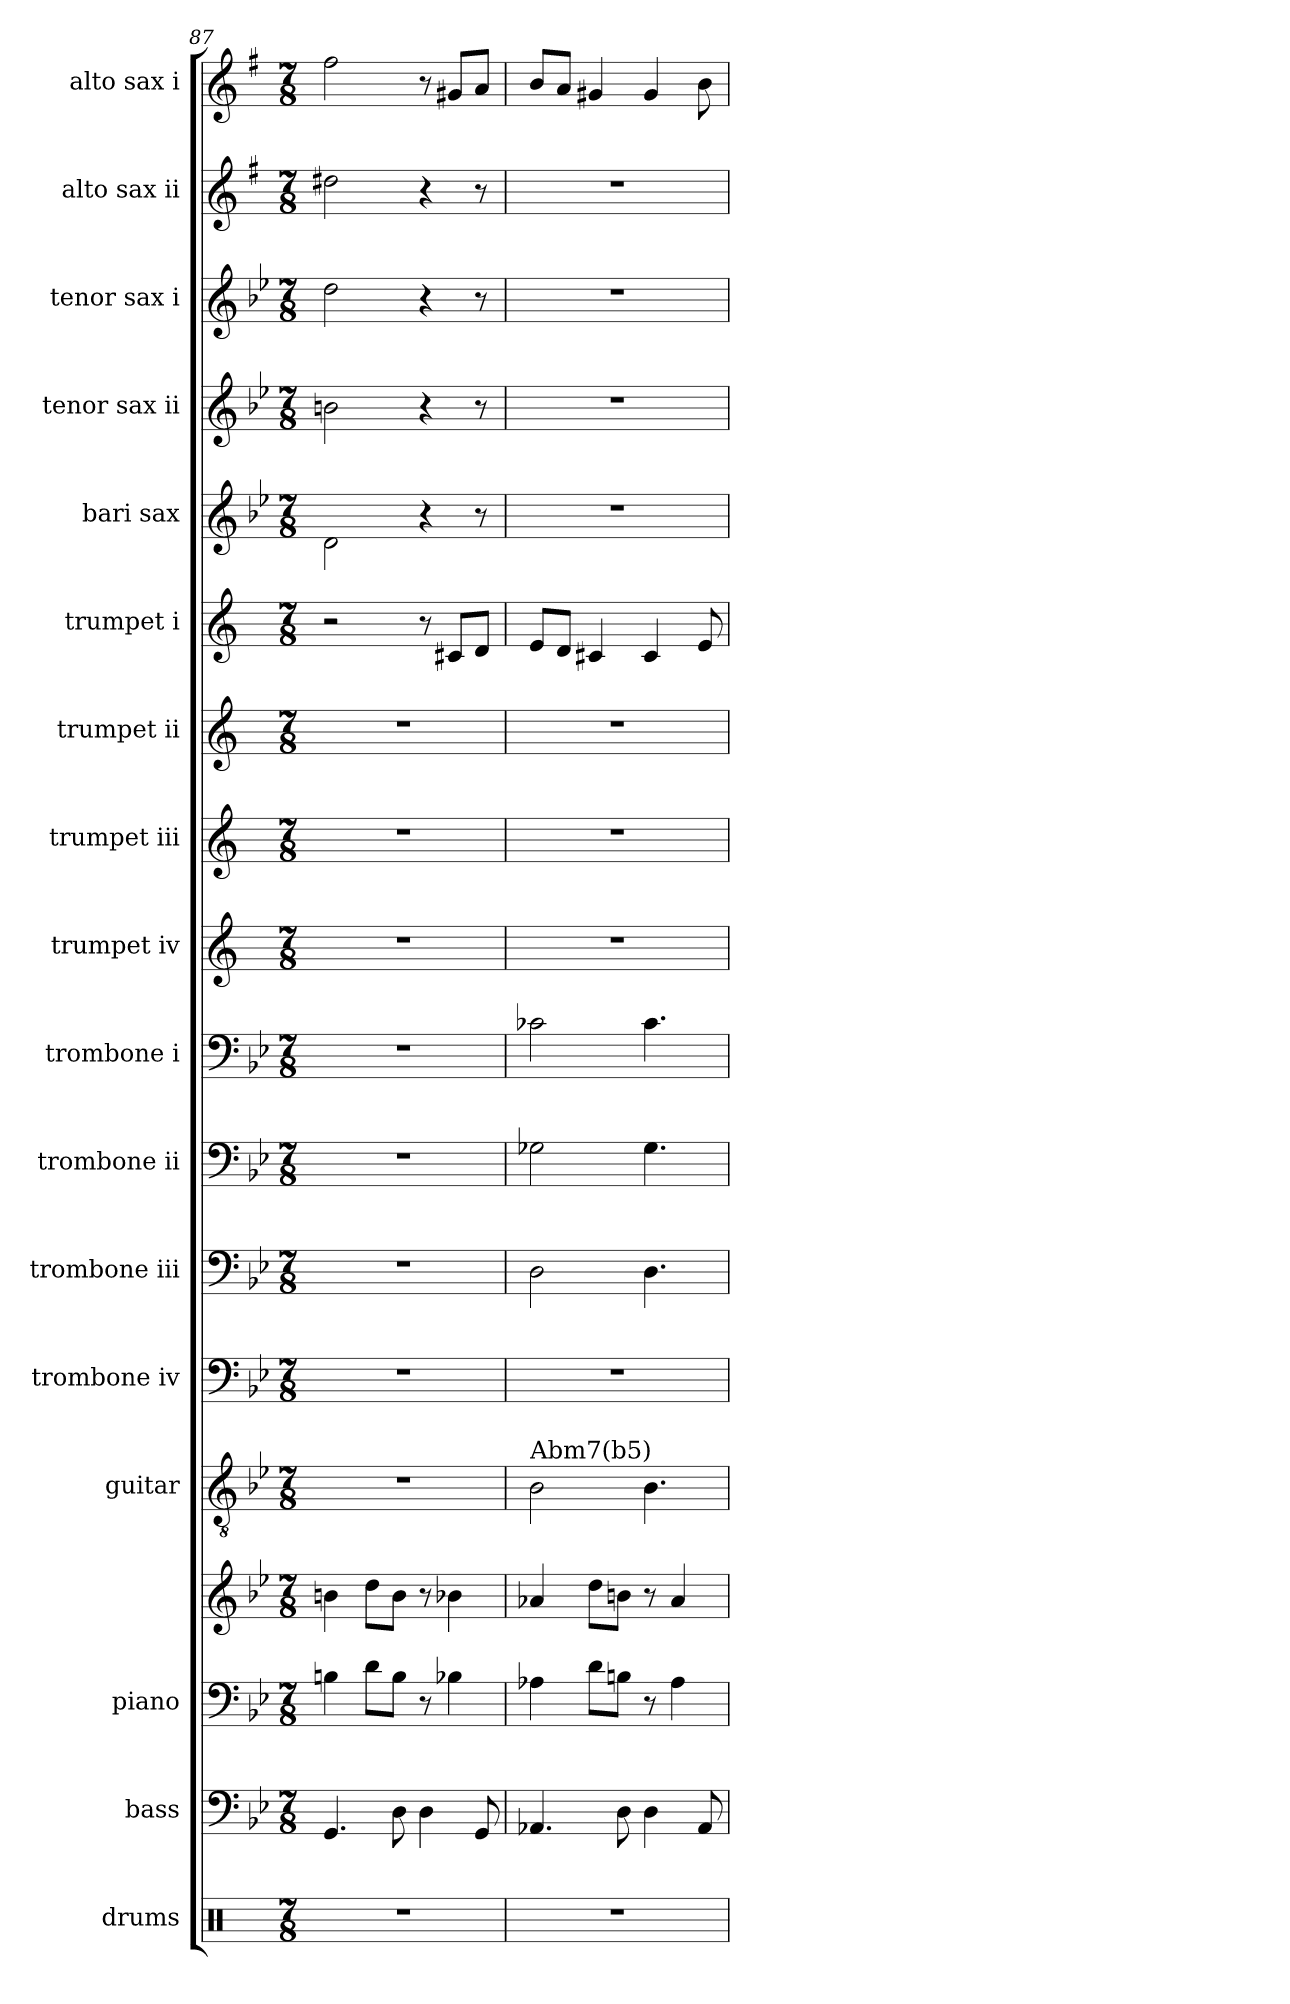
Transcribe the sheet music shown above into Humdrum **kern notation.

**kern	**kern	**kern	**kern	**kern	**kern	**kern	**kern	**kern	**kern	**kern	**kern	**kern	**kern	**kern	**kern	**kern	**kern
*part17	*part16	*part15	*part15	*part14	*part13	*part12	*part11	*part10	*part9	*part8	*part7	*part6	*part5	*part4	*part3	*part2	*part1
*staff18	*staff17	*staff16	*staff15	*staff14	*staff13	*staff12	*staff11	*staff10	*staff9	*staff8	*staff7	*staff6	*staff5	*staff4	*staff3	*staff2	*staff1
*I"drums	*I"bass	*I"piano	*	*I"guitar	*I"trombone iv	*I"trombone iii	*I"trombone ii	*I"trombone i	*I"trumpet iv	*I"trumpet iii	*I"trumpet ii	*I"trumpet i	*I"bari sax	*I"tenor sax ii	*I"tenor sax i	*I"alto sax ii	*I"alto sax i
*I'drs.	*I'bass	*I'pno.	*	*I'gtr.	*I'tbn. iv	*I'tbn. iii	*I'tbn. ii	*I'tbn. i	*I'tpt. iv	*I'tpt. iii	*I'tpt. ii	*I'tpt. i	*I'bari	*I'tenor ii	*I'tenor i	*I'alto ii	*I'alto i
*clefX	*clefF4	*clefF4	*clefG2	*clefGv2	*clefF4	*clefF4	*clefF4	*clefF4	*clefG2	*clefG2	*clefG2	*clefG2	*clefG2	*clefG2	*clefG2	*clefG2	*clefG2
*	*ITrd7c12	*	*	*	*	*	*	*	*ITrd1c2	*ITrd1c2	*ITrd1c2	*ITrd1c2	*ITrd12c21	*ITrd8c14	*ITrd8c14	*ITrd5c9	*ITrd5c9
*k[]	*k[b-e-]	*k[b-e-]	*k[b-e-]	*k[b-e-]	*k[b-e-]	*k[b-e-]	*k[b-e-]	*k[b-e-]	*k[b-e-]	*k[b-e-]	*k[b-e-]	*k[b-e-]	*k[b-e-]	*k[b-e-]	*k[b-e-]	*k[b-e-]	*k[b-e-]
*M7/8	*M7/8	*M7/8	*M7/8	*M7/8	*M7/8	*M7/8	*M7/8	*M7/8	*M7/8	*M7/8	*M7/8	*M7/8	*M7/8	*M7/8	*M7/8	*M7/8	*M7/8
=87	=87	=87	=87	=87	=87	=87	=87	=87	=87	=87	=87	=87	=87	=87	=87	=87	=87
2..r	4.GGG/	4Bn\	4bn\	2..r	2..r	2..r	2..r	2..r	2..r	2..r	2..r	2r	2D\	2Bn\	2d\	2f#X\	2a\
.	.	8d\L	8dd\L	.	.	.	.	.	.	.	.	.	.	.	.	.	.
.	8DD\	8B\J	8b\J	.	.	.	.	.	.	.	.	.	.	.	.	.	.
.	4DD\	8r	8r	.	.	.	.	.	.	.	.	8r	4r	4r	4r	4r	8r
.	.	4B-X\	4b-X\	.	.	.	.	.	.	.	.	8Bn/L	.	.	.	.	8Bn/L
.	8GGG/	.	.	.	.	.	.	.	.	.	.	8c/J	8r	8r	8r	8r	8c/J
=88	=88	=88	=88	=88	=88	=88	=88	=88	=88	=88	=88	=88	=88	=88	=88	=88	=88
!	!	!	!	!LO:TX:a:t=Abm7(b5)	!	!	!	!	!	!	!	!	!	!	!	!	!
2..r	4.AAA-X/	4A-X\	4a-X/	2B-\	2..r	2D\	2G-X\	2c-X\	2..r	2..r	2..r	8d/L	2..r	2..r	2..r	2..r	8d/L
.	.	.	.	.	.	.	.	.	.	.	.	8c/J	.	.	.	.	8c/J
.	.	8d\L	8dd\L	.	.	.	.	.	.	.	.	4Bn/	.	.	.	.	4Bn/
.	8DD\	8Bn\J	8bn\J	.	.	.	.	.	.	.	.	.	.	.	.	.	.
.	4DD\	8r	8r	4.B-\	.	4.D\	4.G-\	4.c-\	.	.	.	4B/	.	.	.	.	4B/
.	.	4A-\	4a-/	.	.	.	.	.	.	.	.	.	.	.	.	.	.
.	8AAA-/	.	.	.	.	.	.	.	.	.	.	8d/	.	.	.	.	8d\
=	=	=	=	=	=	=	=	=	=	=	=	=	=	=	=	=	=
*-	*-	*-	*-	*-	*-	*-	*-	*-	*-	*-	*-	*-	*-	*-	*-	*-	*-
